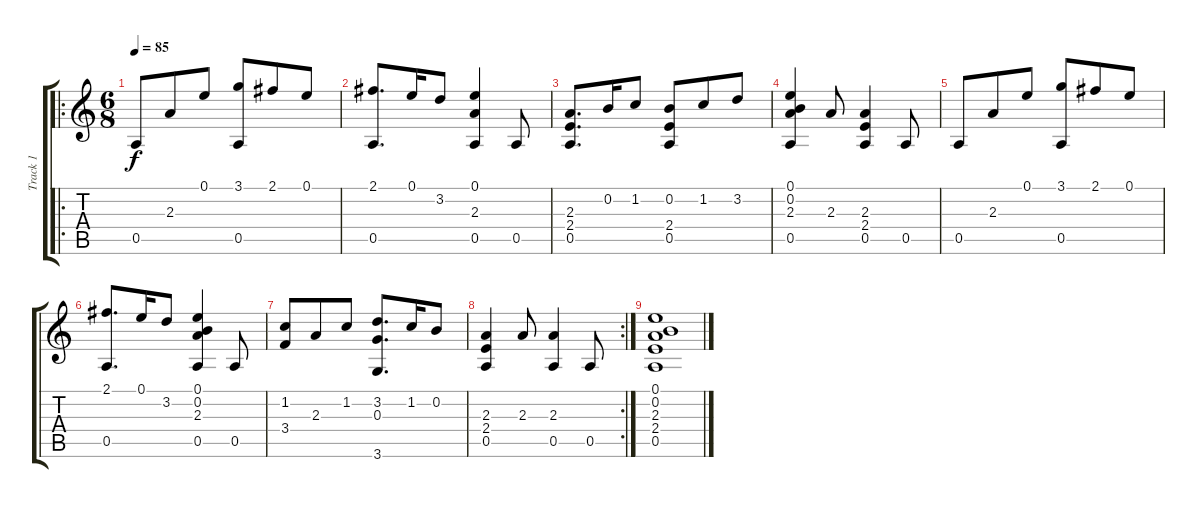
\track ("Track 1" "Track 1") {instrument acousticguitarsteel}
\staff {score tabs}
\tuning (E4 B3 G3 D3 A2 E2) {hide}
\ro
\ts (6 8)
\tempo 85
\clef g2
\ks c
0.5.8{dy f} 2.3.8 0.1.8 (3.1 0.5).8 2.1.8 0.1.8 |
(2.1 0.5).8{d} 0.1.16 3.2.8 (0.1 2.3 0.5).4 0.5.8 |
(2.3 2.4 0.5).8{d} 0.2.16 1.2.8 (0.2 2.4 0.5).8 1.2.8 3.2.8 |
(0.1 0.2 2.3 0.5).4 2.3.8 (2.3 2.4 0.5).4 0.5.8 |
0.5.8 2.3.8 0.1.8 (3.1 0.5).8 2.1.8 0.1.8 |
(2.1 0.5).8{d} 0.1.16 3.2.8 (0.1 0.2 2.3 0.5).4 0.5.8 |
(1.2 3.4).8 2.3.8 1.2.8 (3.2 0.3 3.6).8{d} 1.2.16 0.2.8 |
\rc 2
(2.3 2.4 0.5).4 2.3.8 (2.3 0.5).4 0.5.8 |
(0.1 0.2 2.3 2.4 0.5).1
